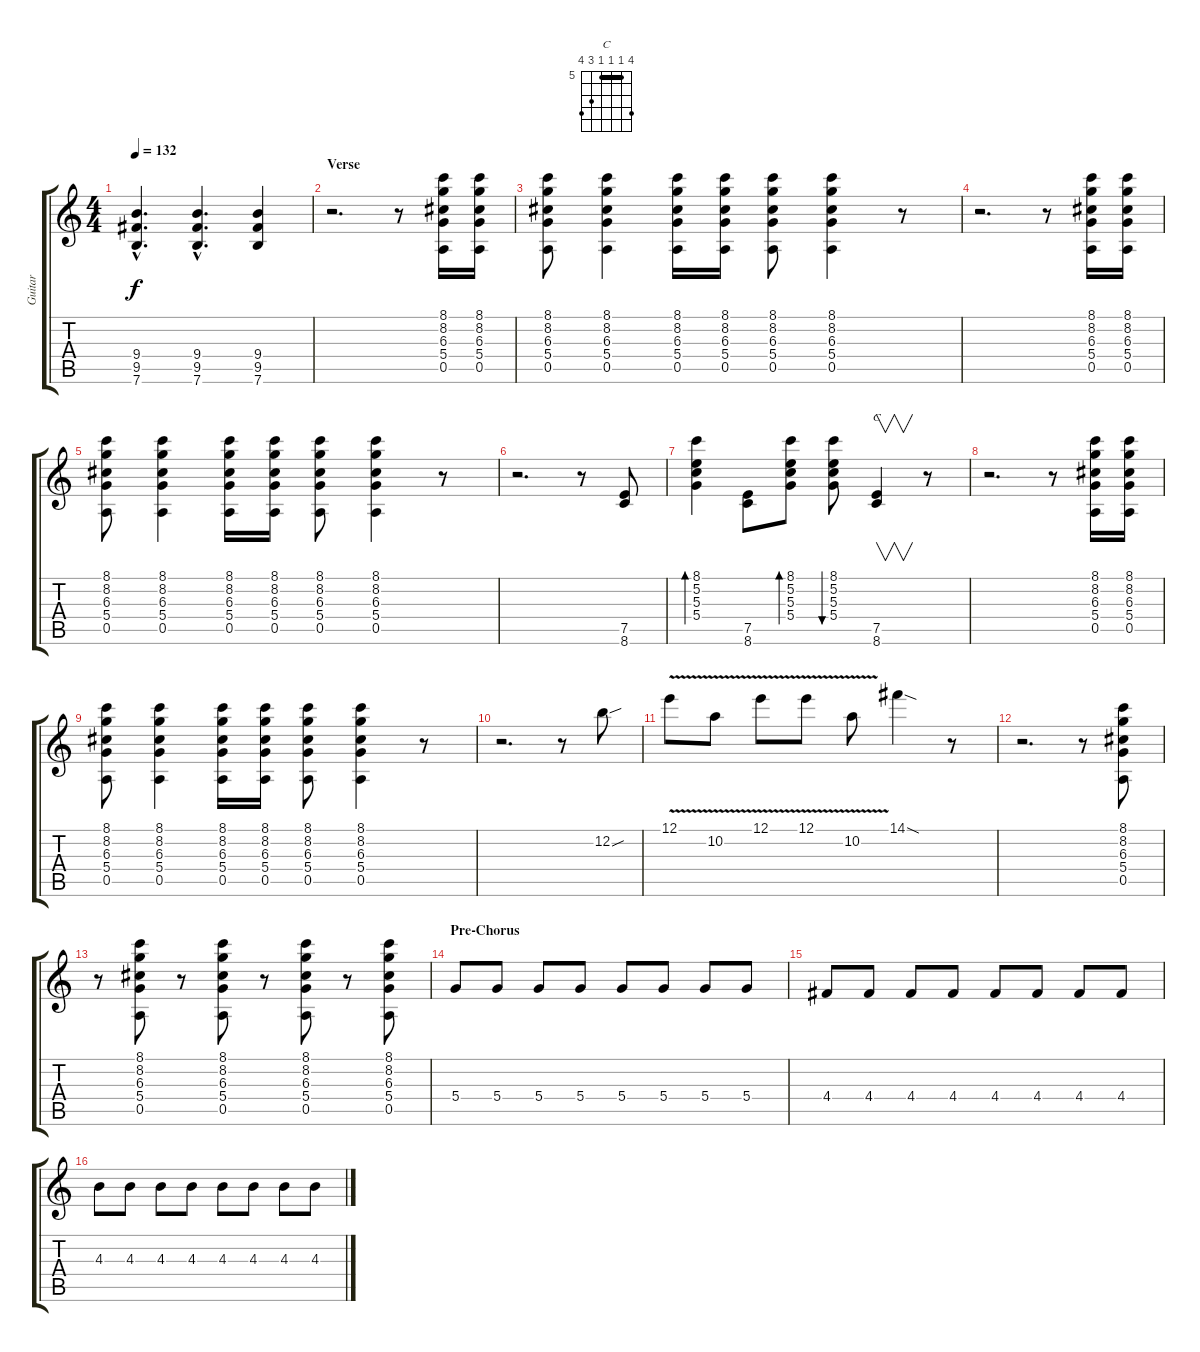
\track ("Guitar" "Guitar") {instrument overdrivenguitar}
\staff {score tabs}
\tuning (E4 B3 G3 D3 A2 E2) {hide}
\chord ("C" 8 5 5 5 7 8) {firstfret 5 barre 5}
\ts (4 4)
\tempo 132
\clef g2
\ks c
(9.4{hac} 9.5{hac} 7.6{hac}).4{d dy f} (9.4{hac} 9.5{hac} 7.6{hac}).4{d} (9.4 9.5 7.6).4 |
\section ("" "Verse")
r.2{d} r.8 (8.1 8.2 6.3 5.4 0.5).16 (8.1 8.2 6.3 5.4 0.5).16 |
(8.1 8.2 6.3 5.4 0.5).8 (8.1 8.2 6.3 5.4 0.5).4 (8.1 8.2 6.3 5.4 0.5).16 (8.1 8.2 6.3 5.4 0.5).16 (8.1 8.2 6.3 5.4 0.5).8 (8.1 8.2 6.3 5.4 0.5).4 r.8 |
r.2{d} r.8 (8.1 8.2 6.3 5.4 0.5).16 (8.1 8.2 6.3 5.4 0.5).16 |
(8.1 8.2 6.3 5.4 0.5).8 (8.1 8.2 6.3 5.4 0.5).4 (8.1 8.2 6.3 5.4 0.5).16 (8.1 8.2 6.3 5.4 0.5).16 (8.1 8.2 6.3 5.4 0.5).8 (8.1 8.2 6.3 5.4 0.5).4 r.8 |
r.2{d} r.8 (7.5 8.6).8 |
(8.1 5.2 5.3 5.4).4{bd 480} (7.5 8.6).8 (8.1 5.2 5.3 5.4).8{bd 240} (8.1 5.2 5.3 5.4).8{bu 240} (7.5 8.6).4{v ch "C"} r.8 |
r.2{d} r.8 (8.1 8.2 6.3 5.4 0.5).16 (8.1 8.2 6.3 5.4 0.5).16 |
(8.1 8.2 6.3 5.4 0.5).8 (8.1 8.2 6.3 5.4 0.5).4 (8.1 8.2 6.3 5.4 0.5).16 (8.1 8.2 6.3 5.4 0.5).16 (8.1 8.2 6.3 5.4 0.5).8 (8.1 8.2 6.3 5.4 0.5).4 r.8 |
r.2{d} r.8 12.2{sou}.8 |
12.1{v}.8 10.2{v}.8 12.1{v}.8 12.1{v}.8 10.2{v}.8 14.1{sod}.4 r.8 |
r.2{d} r.8 (8.1 8.2 6.3 5.4 0.5).8 |
r.8 (8.1 8.2 6.3 5.4 0.5).8 r.8 (8.1 8.2 6.3 5.4 0.5).8 r.8 (8.1 8.2 6.3 5.4 0.5).8 r.8 (8.1 8.2 6.3 5.4 0.5).8 |
\section ("" "Pre-Chorus")
5.4.8 5.4.8 5.4.8 5.4.8 5.4.8 5.4.8 5.4.8 5.4.8 |
4.4.8 4.4.8 4.4.8 4.4.8 4.4.8 4.4.8 4.4.8 4.4.8 |
4.3.8 4.3.8 4.3.8 4.3.8 4.3.8 4.3.8 4.3.8 4.3.8
